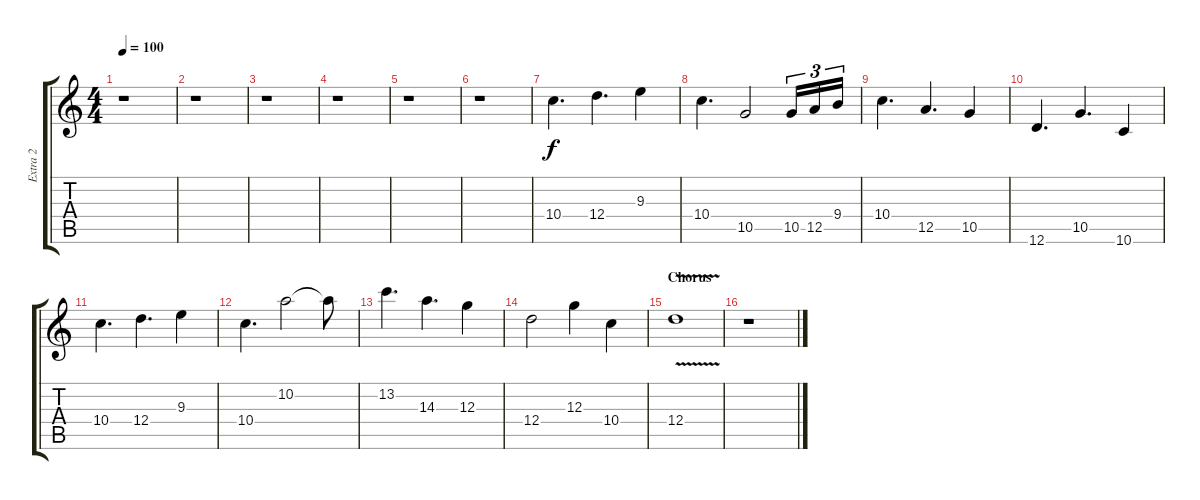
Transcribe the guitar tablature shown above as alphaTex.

\track ("Extra 2" "Extra 2") {instrument distortionguitar}
\staff {score tabs}
\tuning (E4 B3 G3 D3 A2 D2) {hide}
\ts (4 4)
\tempo 100
\clef g2
\ks c
r.1{dy f} |
r.1 |
r.1 |
r.1 |
r.1 |
r.1 |
10.4.4{d} 12.4.4{d} 9.3.4 |
10.4.4{d} 10.5.2 10.5.16{tu (3 2)} 12.5.16{tu (3 2)} 9.4.16{tu (3 2)} |
10.4.4{d} 12.5.4{d} 10.5.4 |
12.6.4{d} 10.5.4{d} 10.6.4 |
10.4.4{d} 12.4.4{d} 9.3.4 |
10.4.4{d} 10.2.2 10.2{t}.8 |
13.2.4{d} 14.3.4{d} 12.3.4 |
12.4.2 12.3.4 10.4.4 |
\section ("" "Chorus")
12.4{v}.1 |
r.1
